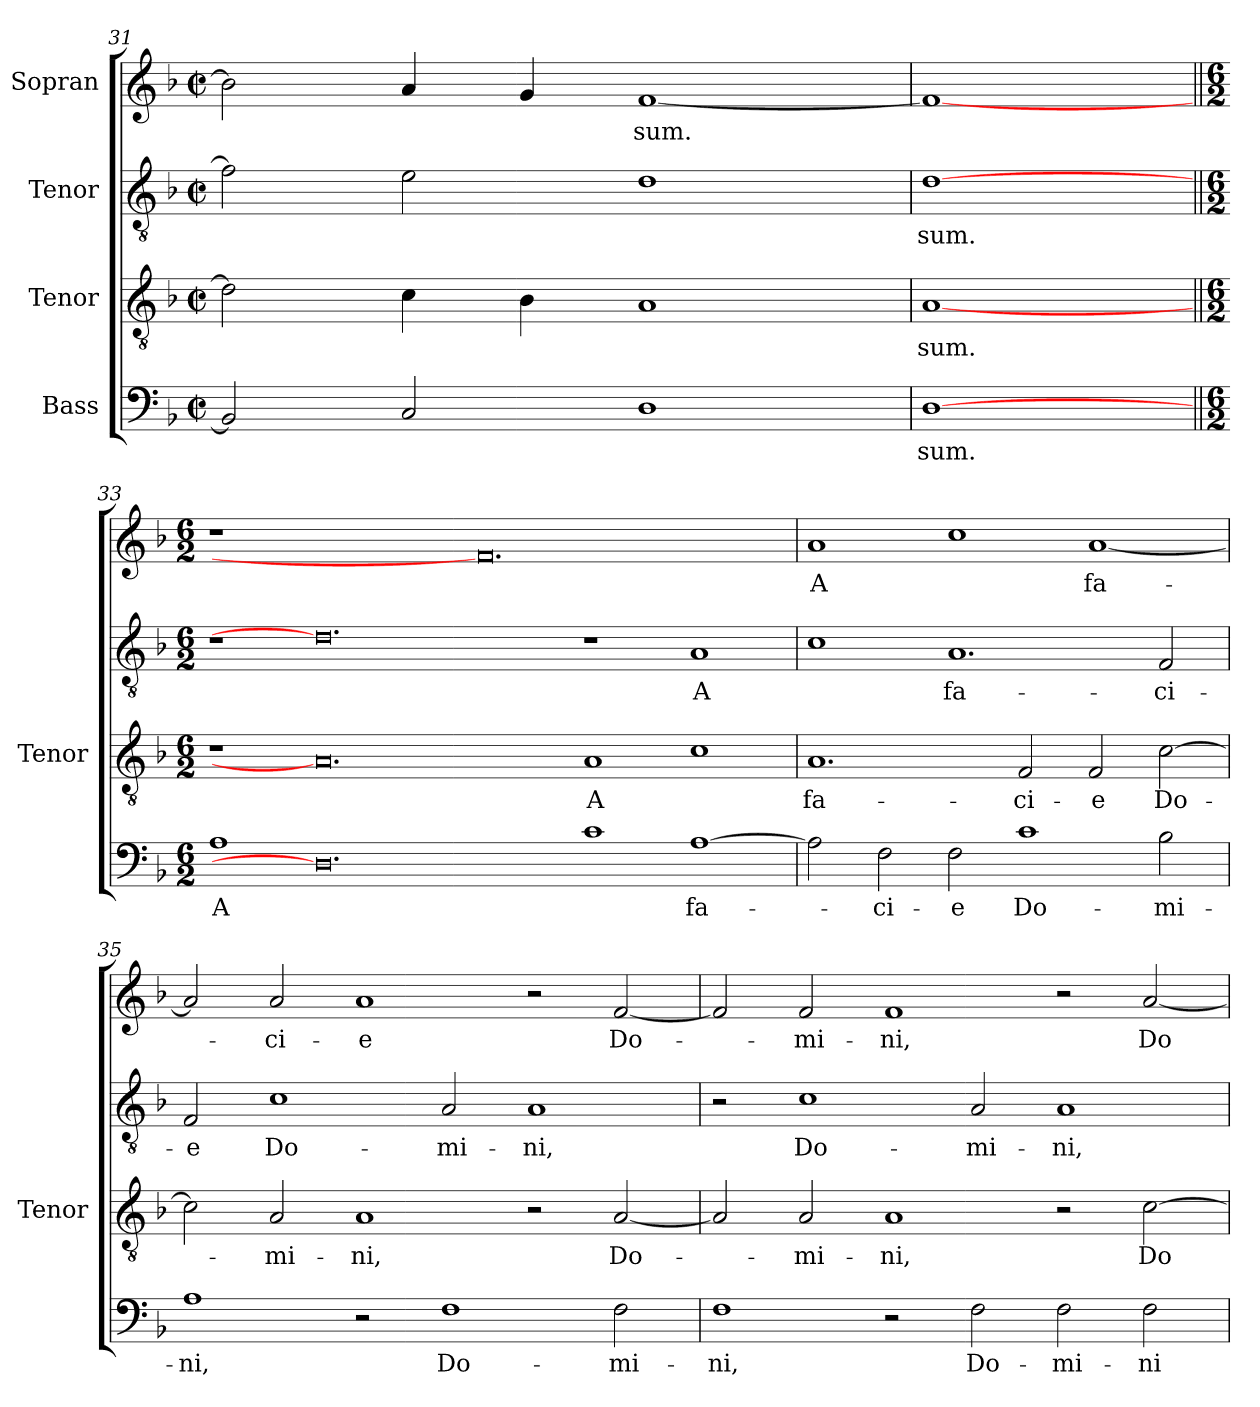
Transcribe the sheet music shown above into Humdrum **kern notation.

**kern	**text	**kern	**text	**kern	**text	**kern	**text
*part4	*part4	*part3	*part3	*part2	*part2	*part1	*part1
*staff4	*staff4	*staff3	*staff3	*staff2	*staff2	*staff1	*staff1
*I"Bass	*	*I"Tenor	*	*I"Tenor	*	*I"Sopran	*
*	*	*I'Tenor	*	*	*	*	*
*clefF4	*	*clefGv2	*	*clefGv2	*	*clefG2	*
*	*	*ITrd7c12	*	*ITrd7c12	*	*	*
*k[b-]	*	*k[b-]	*	*k[b-]	*	*k[b-]	*
*F:	*	*F:	*	*F:	*	*F:	*
*M2/2	*	*M2/2	*	*M2/2	*	*M2/2	*
*met(c|)	*	*met(c|)	*	*met(c|)	*	*met(c|)	*
=31	=31	=31	=31	=31	=31	=31	=31
2BB-i/]	.	2Di\]	.	2Fi\]	.	2b-i\]	.
2Ci/	.	4Ci\	.	2Ei\	.	4ai/	.
.	.	4BB-i\	.	.	.	4gi/	.
!	!	!	!	!	!	!	!LO:LY:b:color=#000000
1Di	.	1AAi	.	1Di	.	[<1fi	-sum.
=32	=32	=32	=32	=32	=32	=32	=32
!	!LO:LY:b:color=#000000	!	!	!	!	!	!
!	!	!	!LO:LY:b:color=#000000	!	!	!	!
!	!	!	!	!	!LO:LY:b:color=#000000	!	!
[1Di	-sum.	[1AAi	-sum.	[1Di	-sum.	1fi_<	.
!!LO:LB:g=z
=33||	=33||	=33||	=33||	=33||	=33||	=33||	=33||
*M6/2	*	*M6/2	*	*M6/2	*	*M6/2	*
!	!LO:LY:b:color=#000000	!	!	!	!	!LO:N:vis=1	!
1Ai	A	1r	.	1r	.	0.r	.
0.Di]	.	0.AAi]	.	0.Di]	.	.	.
.	.	.	.	.	.	0.fi]	.
!	!	!	!LO:LY:b:color=#000000	!	!	!	!
1ci	.	1AAi	A	1r	.	.	.
!	!LO:LY:b:color=#000000	!	!	!	!	!	!
!	!	!	!	!	!LO:LY:b:color=#000000	!	!
[>1Ai	fa-	1Ci	.	1AAi	A	.	.
=34	=34	=34	=34	=34	=34	=34	=34
!	!	!	!LO:LY:b:color=#000000	!	!	!	!
!	!	!	!	!	!	!	!LO:LY:b:color=#000000
2Ai\]	.	1.AAi	fa-	1Ci	.	1ai	A
!	!LO:LY:b:color=#000000	!	!	!	!	!	!
2Fi\	-ci-	.	.	.	.	.	.
!	!LO:LY:b:color=#000000	!	!	!	!	!	!
!	!	!	!	!	!LO:LY:b:color=#000000	!	!
2Fi\	-e	.	.	1.AAi	fa-	1cci	.
!	!LO:LY:b:color=#000000	!	!	!	!	!	!
!	!	!	!LO:LY:b:color=#000000	!	!	!	!
1ci	Do-	2FFi/	-ci-	.	.	.	.
!	!	!	!LO:LY:b:color=#000000	!	!	!	!
!	!	!	!	!	!	!	!LO:LY:b:color=#000000
.	.	2FFi/	-e	.	.	[<1ai	fa-
!	!LO:LY:b:color=#000000	!	!	!	!	!	!
!	!	!	!LO:LY:b:color=#000000	!	!	!	!
!	!	!	!	!	!LO:LY:b:color=#000000	!	!
2B-i\	-mi-	[>2Ci\	Do-	2FFi/	-ci-	.	.
=35	=35	=35	=35	=35	=35	=35	=35
!	!LO:LY:b:color=#000000	!	!	!	!	!	!
!	!	!	!	!	!LO:LY:b:color=#000000	!	!
1Ai	-ni,	2Ci\]	.	2FFi/	-e	2ai/]	.
!	!	!	!LO:LY:b:color=#000000	!	!	!	!
!	!	!	!	!	!LO:LY:b:color=#000000	!	!
!	!	!	!	!	!	!	!LO:LY:b:color=#000000
.	.	2AAi/	-mi-	1Ci	Do-	2ai/	-ci-
!	!	!	!LO:LY:b:color=#000000	!	!	!	!
!	!	!	!	!	!	!	!LO:LY:b:color=#000000
2r	.	1AAi	-ni,	.	.	1ai	-e
!	!LO:LY:b:color=#000000	!	!	!	!	!	!
!	!	!	!	!	!LO:LY:b:color=#000000	!	!
1Fi	Do-	.	.	2AAi/	-mi-	.	.
!	!	!	!	!	!LO:LY:b:color=#000000	!	!
.	.	2r	.	1AAi	-ni,	2r	.
!	!LO:LY:b:color=#000000	!	!	!	!	!	!
!	!	!	!LO:LY:b:color=#000000	!	!	!	!
!	!	!	!	!	!	!	!LO:LY:b:color=#000000
2Fi\	-mi-	[<2AAi/	Do-	.	.	[<2fi/	Do-
=36	=36	=36	=36	=36	=36	=36	=36
!	!LO:LY:b:color=#000000	!	!	!	!	!	!
1Fi	-ni,	2AAi/]	.	2r	.	2fi/]	.
!	!	!	!LO:LY:b:color=#000000	!	!	!	!
!	!	!	!	!	!LO:LY:b:color=#000000	!	!
!	!	!	!	!	!	!	!LO:LY:b:color=#000000
.	.	2AAi/	-mi-	1Ci	Do-	2fi/	-mi-
!	!	!	!LO:LY:b:color=#000000	!	!	!	!
!	!	!	!	!	!	!	!LO:LY:b:color=#000000
2r	.	1AAi	-ni,	.	.	1fi	-ni,
!	!LO:LY:b:color=#000000	!	!	!	!	!	!
!	!	!	!	!	!LO:LY:b:color=#000000	!	!
2Fi\	Do-	.	.	2AAi/	-mi-	.	.
!	!LO:LY:b:color=#000000	!	!	!	!	!	!
!	!	!	!	!	!LO:LY:b:color=#000000	!	!
2Fi\	-mi-	2r	.	1AAi	-ni,	2r	.
!	!LO:LY:b:color=#000000	!	!	!	!	!	!
!	!	!	!LO:LY:b:color=#000000	!	!	!	!
!	!	!	!	!	!	!	!LO:LY:b:color=#000000
2Fi\	-ni	[>2Ci\	Do-	.	.	[<2ai/	Do-
=	=	=	=	=	=	=	=
*-	*-	*-	*-	*-	*-	*-	*-
